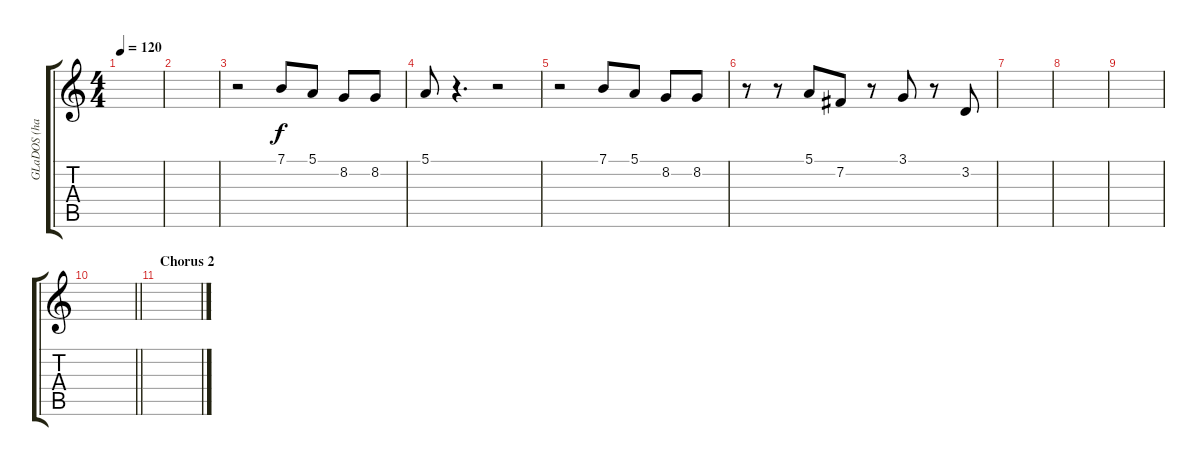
\track ("GLaDOS (harmony)" "GLaDOS (ha") {instrument voiceoohs}
\staff {score tabs}
\tuning (E4 B3 G3 D3 A2 E2) {hide}
\ts (4 4)
\tempo 120
\clef g2
\ks c
|
|
r.2 7.1.8 5.1.8 8.2.8 8.2.8 |
5.1.8 r.4{d} r.2 |
r.2 7.1.8 5.1.8 8.2.8 8.2.8 |
r.8 r.8 5.1.8 7.2.8 r.8 3.1.8 r.8 3.2.8 |
|
|
|
\barLineRight lightlight
|
\section ("" "Chorus 2")
